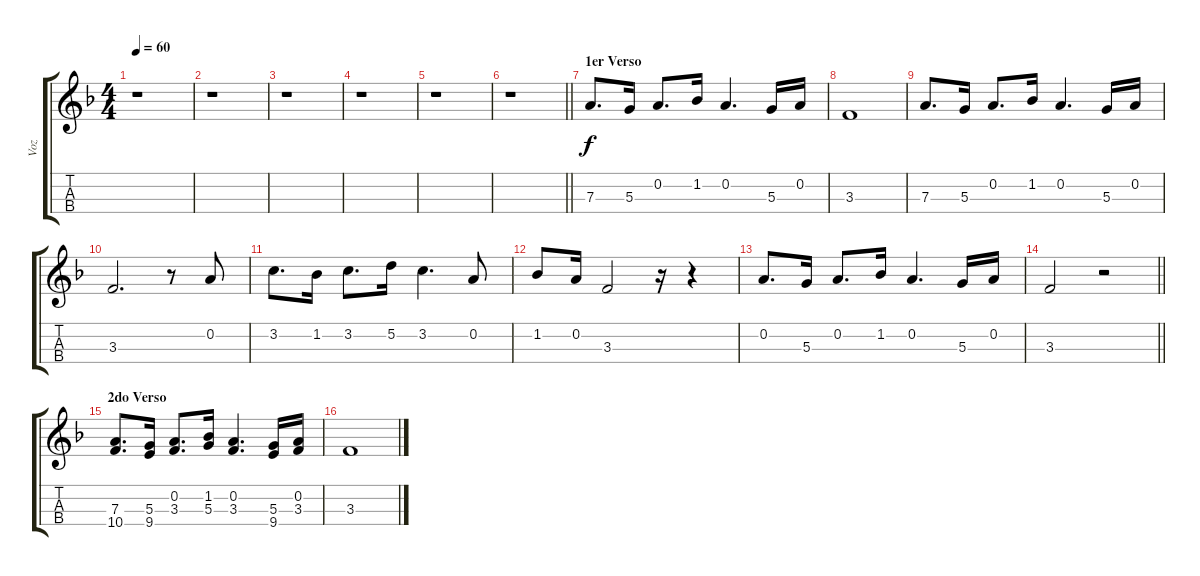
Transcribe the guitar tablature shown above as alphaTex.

\track ("Voz" "Voz") {instrument sopranosax}
\staff {score tabs}
\tuning (E5 A4 D4 G3) {hide}
\ts (4 4)
\tempo 60
\clef g2
\ks f
r.1{dy f instrument sopranosax} |
r.1 |
r.1 |
r.1 |
r.1 |
\barLineRight lightlight
r.1 |
\section ("" "1er Verso")
7.3.8{d} 5.3.16 0.2.8{d} 1.2.16 0.2.4{d} 5.3.16 0.2.16 |
3.3.1 |
7.3.8{d} 5.3.16 0.2.8{d} 1.2.16 0.2.4{d} 5.3.16 0.2.16 |
3.3.2{d} r.8 0.2.8 |
3.2.8{d} 1.2.16 3.2.8{d} 5.2.16 3.2.4{d} 0.2.8 |
1.2.8 0.2.16 3.3.2 r.16 r.4 |
0.2.8{d} 5.3.16 0.2.8{d} 1.2.16 0.2.4{d} 5.3.16 0.2.16 |
\barLineRight lightlight
3.3.2 r.2 |
\section ("" "2do Verso")
(7.3 10.4).8{d} (5.3 9.4).16 (0.2 3.3).8{d} (1.2 5.3).16 (0.2 3.3).4{d} (5.3 9.4).16 (0.2 3.3).16 |
3.3.1
